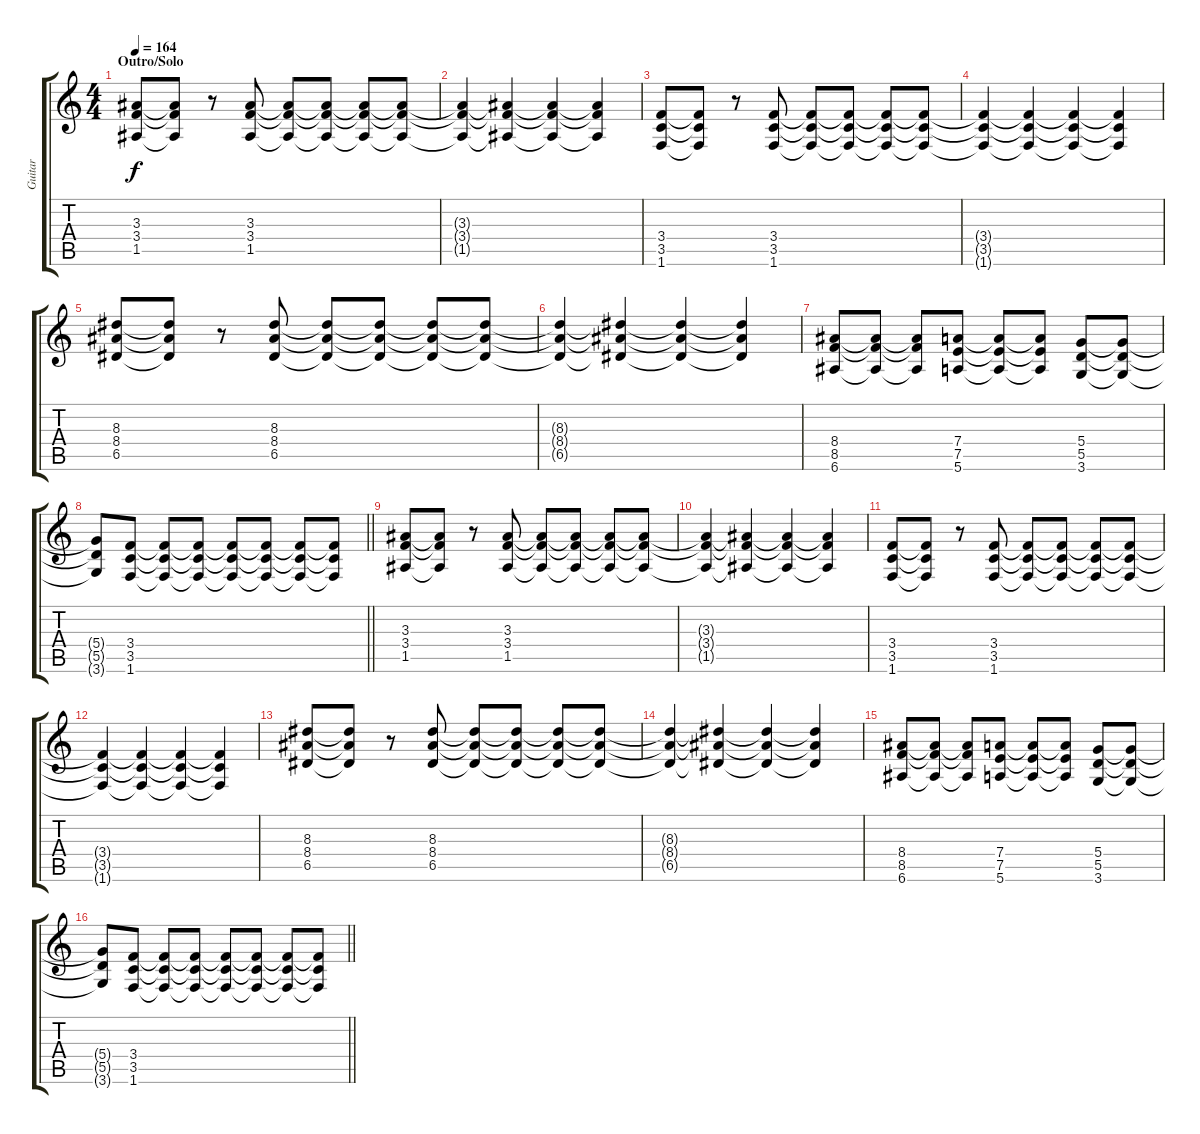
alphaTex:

\track ("Guitar" "Guitar") {instrument overdrivenguitar}
\staff {score tabs}
\tuning (E4 B3 G3 D3 A2 E2) {hide}
\ts (4 4)
\section ("" "Outro/Solo")
\tempo 164
\clef g2
\ks c
(3.3 3.4 1.5).8{dy f} (3.3{t} 3.4{t} 1.5{t}).8 r.8 (3.3 3.4 1.5).8 (3.3{t} 3.4{t} 1.5{t}).8 (3.3{t} 3.4{t} 1.5{t}).8 (3.3{t} 3.4{t} 1.5{t}).8 (3.3{t} 3.4{t} 1.5{t}).8 |
(3.3{t} 3.4{t} 1.5{t}).4 (3.3{t} 3.4{t} 1.5{t}).4 (3.3{t} 3.4{t} 1.5{t}).4 (3.3{t} 3.4{t} 1.5{t}).4 |
(3.4 3.5 1.6).8 (3.4{t} 3.5{t} 1.6{t}).8 r.8 (3.4 3.5 1.6).8 (3.4{t} 3.5{t} 1.6{t}).8 (3.4{t} 3.5{t} 1.6{t}).8 (3.4{t} 3.5{t} 1.6{t}).8 (3.4{t} 3.5{t} 1.6{t}).8 |
(3.4{t} 3.5{t} 1.6{t}).4 (3.4{t} 3.5{t} 1.6{t}).4 (3.4{t} 3.5{t} 1.6{t}).4 (3.4{t} 3.5{t} 1.6{t}).4 |
(8.3 8.4 6.5).8 (8.3{t} 8.4{t} 6.5{t}).8 r.8 (8.3 8.4 6.5).8 (8.3{t} 8.4{t} 6.5{t}).8 (8.3{t} 8.4{t} 6.5{t}).8 (8.3{t} 8.4{t} 6.5{t}).8 (8.3{t} 8.4{t} 6.5{t}).8 |
(8.3{t} 8.4{t} 6.5{t}).4 (8.3{t} 8.4{t} 6.5{t}).4 (8.3{t} 8.4{t} 6.5{t}).4 (8.3{t} 8.4{t} 6.5{t}).4 |
(8.4 8.5 6.6).8 (8.4{t} 8.5{t} 6.6{t}).8 (8.4{t} 8.5{t} 6.6{t}).8 (7.4 7.5 5.6).8 (7.4{t} 7.5{t} 5.6{t}).8 (7.4{t} 7.5{t} 5.6{t}).8 (5.4 5.5 3.6).8 (5.4{t} 5.5{t} 3.6{t}).8 |
\barLineRight lightlight
(5.4{t} 5.5{t} 3.6{t}).8 (3.4 3.5 1.6).8 (3.4{t} 3.5{t} 1.6{t}).8 (3.4{t} 3.5{t} 1.6{t}).8 (3.4{t} 3.5{t} 1.6{t}).8 (3.4{t} 3.5{t} 1.6{t}).8 (3.4{t} 3.5{t} 1.6{t}).8 (3.4{t} 3.5{t} 1.6{t}).8 |
(3.3 3.4 1.5).8 (3.3{t} 3.4{t} 1.5{t}).8 r.8 (3.3 3.4 1.5).8 (3.3{t} 3.4{t} 1.5{t}).8 (3.3{t} 3.4{t} 1.5{t}).8 (3.3{t} 3.4{t} 1.5{t}).8 (3.3{t} 3.4{t} 1.5{t}).8 |
(3.3{t} 3.4{t} 1.5{t}).4 (3.3{t} 3.4{t} 1.5{t}).4 (3.3{t} 3.4{t} 1.5{t}).4 (3.3{t} 3.4{t} 1.5{t}).4 |
(3.4 3.5 1.6).8 (3.4{t} 3.5{t} 1.6{t}).8 r.8 (3.4 3.5 1.6).8 (3.4{t} 3.5{t} 1.6{t}).8 (3.4{t} 3.5{t} 1.6{t}).8 (3.4{t} 3.5{t} 1.6{t}).8 (3.4{t} 3.5{t} 1.6{t}).8 |
(3.4{t} 3.5{t} 1.6{t}).4 (3.4{t} 3.5{t} 1.6{t}).4 (3.4{t} 3.5{t} 1.6{t}).4 (3.4{t} 3.5{t} 1.6{t}).4 |
(8.3 8.4 6.5).8 (8.3{t} 8.4{t} 6.5{t}).8 r.8 (8.3 8.4 6.5).8 (8.3{t} 8.4{t} 6.5{t}).8 (8.3{t} 8.4{t} 6.5{t}).8 (8.3{t} 8.4{t} 6.5{t}).8 (8.3{t} 8.4{t} 6.5{t}).8 |
(8.3{t} 8.4{t} 6.5{t}).4 (8.3{t} 8.4{t} 6.5{t}).4 (8.3{t} 8.4{t} 6.5{t}).4 (8.3{t} 8.4{t} 6.5{t}).4 |
(8.4 8.5 6.6).8 (8.4{t} 8.5{t} 6.6{t}).8 (8.4{t} 8.5{t} 6.6{t}).8 (7.4 7.5 5.6).8 (7.4{t} 7.5{t} 5.6{t}).8 (7.4{t} 7.5{t} 5.6{t}).8 (5.4 5.5 3.6).8 (5.4{t} 5.5{t} 3.6{t}).8 |
\barLineRight lightlight
(5.4{t} 5.5{t} 3.6{t}).8 (3.4 3.5 1.6).8 (3.4{t} 3.5{t} 1.6{t}).8 (3.4{t} 3.5{t} 1.6{t}).8 (3.4{t} 3.5{t} 1.6{t}).8 (3.4{t} 3.5{t} 1.6{t}).8 (3.4{t} 3.5{t} 1.6{t}).8 (3.4{t} 3.5{t} 1.6{t}).8
